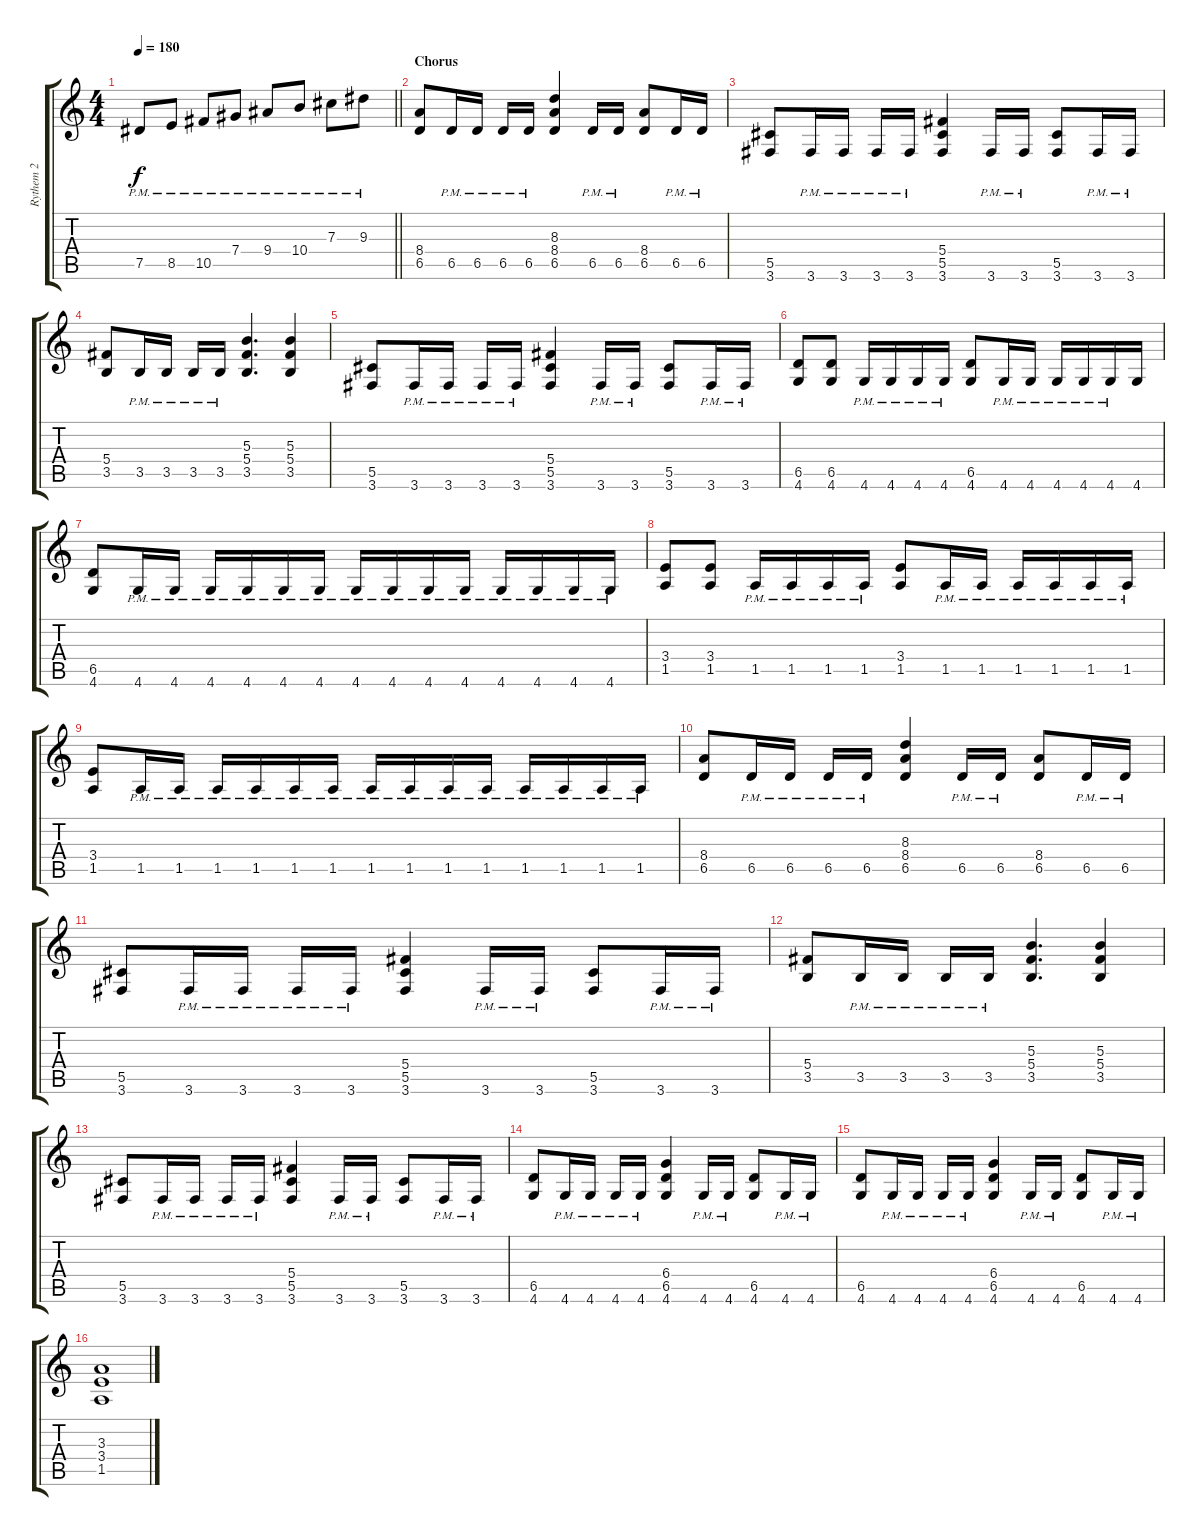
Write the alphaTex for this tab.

\track ("Rythem 2" "Rythem 2") {instrument distortionguitar}
\staff {score tabs}
\tuning (Eb4 Bb3 Gb3 Db3 Ab2 Eb2) {hide}
\ts (4 4)
\tempo 180
\clef g2
\barLineRight lightlight
\ks c
7.5{pm}.8{dy f} 8.5{pm}.8 10.5{pm}.8 7.4{pm}.8 9.4{pm}.8 10.4{pm}.8 7.3{pm}.8 9.3{pm}.8 |
\section ("" "Chorus")
(8.4 6.5).8 6.5{pm}.16 6.5{pm}.16 6.5{pm}.16 6.5{pm}.16 (8.3 8.4 6.5).4 6.5{pm}.16 6.5{pm}.16 (8.4 6.5).8 6.5{pm}.16 6.5{pm}.16 |
(5.5 3.6).8 3.6{pm}.16 3.6{pm}.16 3.6{pm}.16 3.6{pm}.16 (5.4 5.5 3.6).4 3.6{pm}.16 3.6{pm}.16 (5.5 3.6).8 3.6{pm}.16 3.6{pm}.16 |
(5.4 3.5).8 3.5{pm}.16 3.5{pm}.16 3.5{pm}.16 3.5{pm}.16 (5.3 5.4 3.5).4{d} (5.3 5.4 3.5).4 |
(5.5 3.6).8 3.6{pm}.16 3.6{pm}.16 3.6{pm}.16 3.6{pm}.16 (5.4 5.5 3.6).4 3.6{pm}.16 3.6{pm}.16 (5.5 3.6).8 3.6{pm}.16 3.6{pm}.16 |
(6.5 4.6).8 (6.5 4.6).8 4.6{pm}.16 4.6{pm}.16 4.6{pm}.16 4.6{pm}.16 (6.5 4.6).8 4.6{pm}.16 4.6{pm}.16 4.6{pm}.16 4.6{pm}.16 4.6{pm}.16 4.6.16 |
(6.5 4.6).8 4.6{pm}.16 4.6{pm}.16 4.6{pm}.16 4.6{pm}.16 4.6{pm}.16 4.6{pm}.16 4.6{pm}.16 4.6{pm}.16 4.6{pm}.16 4.6{pm}.16 4.6{pm}.16 4.6{pm}.16 4.6{pm}.16 4.6{pm}.16 |
(3.4 1.5).8 (3.4 1.5).8 1.5{pm}.16 1.5{pm}.16 1.5{pm}.16 1.5{pm}.16 (3.4 1.5).8 1.5{pm}.16 1.5{pm}.16 1.5{pm}.16 1.5{pm}.16 1.5{pm}.16 1.5{pm}.16 |
(3.4 1.5).8 1.5{pm}.16 1.5{pm}.16 1.5{pm}.16 1.5{pm}.16 1.5{pm}.16 1.5{pm}.16 1.5{pm}.16 1.5{pm}.16 1.5{pm}.16 1.5{pm}.16 1.5{pm}.16 1.5{pm}.16 1.5{pm}.16 1.5{pm}.16 |
(8.4 6.5).8 6.5{pm}.16 6.5{pm}.16 6.5{pm}.16 6.5{pm}.16 (8.3 8.4 6.5).4 6.5{pm}.16 6.5{pm}.16 (8.4 6.5).8 6.5{pm}.16 6.5{pm}.16 |
(5.5 3.6).8 3.6{pm}.16 3.6{pm}.16 3.6{pm}.16 3.6{pm}.16 (5.4 5.5 3.6).4 3.6{pm}.16 3.6{pm}.16 (5.5 3.6).8 3.6{pm}.16 3.6{pm}.16 |
(5.4 3.5).8 3.5{pm}.16 3.5{pm}.16 3.5{pm}.16 3.5{pm}.16 (5.3 5.4 3.5).4{d} (5.3 5.4 3.5).4 |
(5.5 3.6).8 3.6{pm}.16 3.6{pm}.16 3.6{pm}.16 3.6{pm}.16 (5.4 5.5 3.6).4 3.6{pm}.16 3.6{pm}.16 (5.5 3.6).8 3.6{pm}.16 3.6{pm}.16 |
(6.5 4.6).8 4.6{pm}.16 4.6{pm}.16 4.6{pm}.16 4.6{pm}.16 (6.4 6.5 4.6).4 4.6{pm}.16 4.6{pm}.16 (6.5 4.6).8 4.6{pm}.16 4.6{pm}.16 |
(6.5 4.6).8 4.6{pm}.16 4.6{pm}.16 4.6{pm}.16 4.6{pm}.16 (6.4 6.5 4.6).4 4.6{pm}.16 4.6{pm}.16 (6.5 4.6).8 4.6{pm}.16 4.6{pm}.16 |
(3.3 3.4 1.5).1
